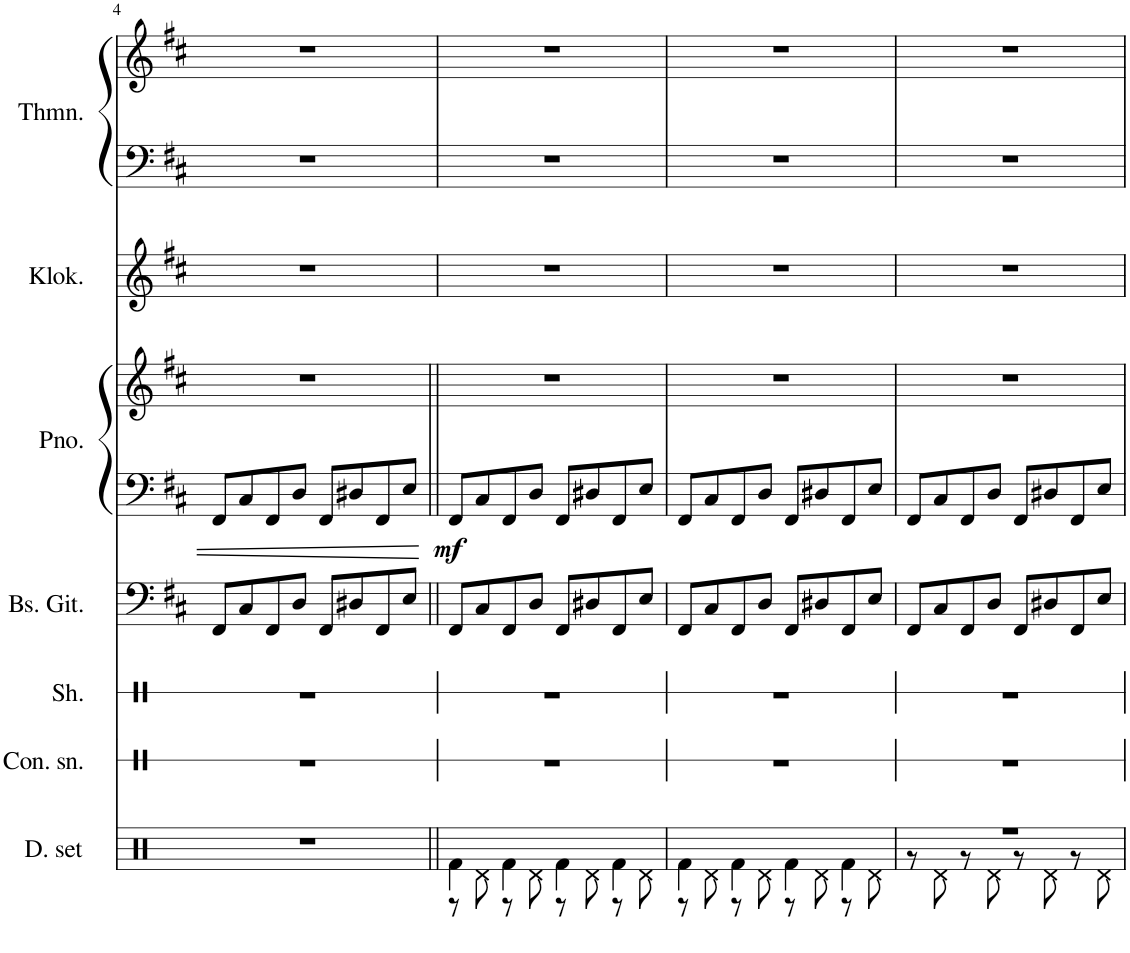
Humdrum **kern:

**kern	**kern	**kern	**kern	**kern	**kern	**dynam	**kern	**kern	**kern
*part7	*part6	*part5	*part4	*part3	*part3	*part3	*part2	*part1	*part1
*staff9	*staff8	*staff7	*staff6	*staff5	*staff4	*staff4/5	*staff3	*staff2	*staff1
*I"Drumset	*I"Concert snare drum	*I"Shaker	*I"Bas-gitaar	*I"Piano	*	*	*I"Klokkenspel	*I"Theremin	*
*I'D. set	*I'Con. sn.	*I'Sh.	*I'Bs. Git.	*I'Pno.	*	*	*I'Klok.	*I'Thmn.	*
!!LO:PB:g=z
*clefX	*clefX	*clefX	*clefF4	*clefF4	*clefG2	*	*clefG2	*clefF4	*clefG2
*	*	*	*Trd7c12	*	*	*	*Trd-14c-24	*	*
*k[]	*k[]	*k[]	*k[f#c#]	*k[f#c#]	*k[f#c#]	*	*k[f#c#]	*k[f#c#]	*k[f#c#]
*M4/4	*M4/4	*M4/4	*M4/4	*M4/4	*M4/4	*	*M4/4	*M4/4	*M4/4
=4	=4	=4	=4	=4	=4	=4	=4	=4	=4
1r	1r	1r	8FF#/L	8FF#/L	1r	.	1r	1r	1r
.	.	.	8C#/	8C#/	.	.	.	.	.
.	.	.	8FF#/	8FF#/	.	.	.	.	.
.	.	.	8D/J	8D/J	.	.	.	.	.
.	.	.	8FF#/L	8FF#/L	.	.	.	.	.
.	.	.	8D#X/	8D#X/	.	.	.	.	.
.	.	.	8FF#/	8FF#/	.	.	.	.	.
.	.	.	8E/J	8E/J	.	.	.	.	.
=5	=5	=5	=5	=5	=5	=5	=5	=5	=5
*^	*	*	*	*	*	*	*	*	*
!	!	!	!	!	!	!	!LO:DY:b=2	!	!	!
4Rf\	8r	1r	1r	8FF#/L	8FF#/L	1r	mf	1r	1r	1r
.	8Rd\	.	.	8C#/	8C#/	.	.	.	.	.
4Rf\	8r	.	.	8FF#/	8FF#/	.	.	.	.	.
.	8Rd\	.	.	8D/J	8D/J	.	.	.	.	.
4Rf\	8r	.	.	8FF#/L	8FF#/L	.	.	.	.	.
.	8Rd\	.	.	8D#X/	8D#X/	.	.	.	.	.
4Rf\	8r	.	.	8FF#/	8FF#/	.	.	.	.	.
.	8Rd\	.	.	8E/J	8E/J	.	.	.	.	.
=6	=6	=6	=6	=6	=6	=6	=6	=6	=6	=6
4Rf\	8r	1r	1r	8FF#/L	8FF#/L	1r	.	1r	1r	1r
.	8Rd\	.	.	8C#/	8C#/	.	.	.	.	.
4Rf\	8r	.	.	8FF#/	8FF#/	.	.	.	.	.
.	8Rd\	.	.	8D/J	8D/J	.	.	.	.	.
4Rf\	8r	.	.	8FF#/L	8FF#/L	.	.	.	.	.
.	8Rd\	.	.	8D#X/	8D#X/	.	.	.	.	.
4Rf\	8r	.	.	8FF#/	8FF#/	.	.	.	.	.
.	8Rd\	.	.	8E/J	8E/J	.	.	.	.	.
=7	=7	=7	=7	=7	=7	=7	=7	=7	=7	=7
1r	8r	1r	1r	8FF#/L	8FF#/L	1r	.	1r	1r	1r
.	8Rd\	.	.	8C#/	8C#/	.	.	.	.	.
.	8r	.	.	8FF#/	8FF#/	.	.	.	.	.
.	8Rd\	.	.	8D/J	8D/J	.	.	.	.	.
.	8r	.	.	8FF#/L	8FF#/L	.	.	.	.	.
.	8Rd\	.	.	8D#X/	8D#X/	.	.	.	.	.
.	8r	.	.	8FF#/	8FF#/	.	.	.	.	.
.	8Rd\	.	.	8E/J	8E/J	.	.	.	.	.
*v	*v	*	*	*	*	*	*	*	*	*
=	=	=	=	=	=	=	=	=	=
*-	*-	*-	*-	*-	*-	*-	*-	*-	*-
